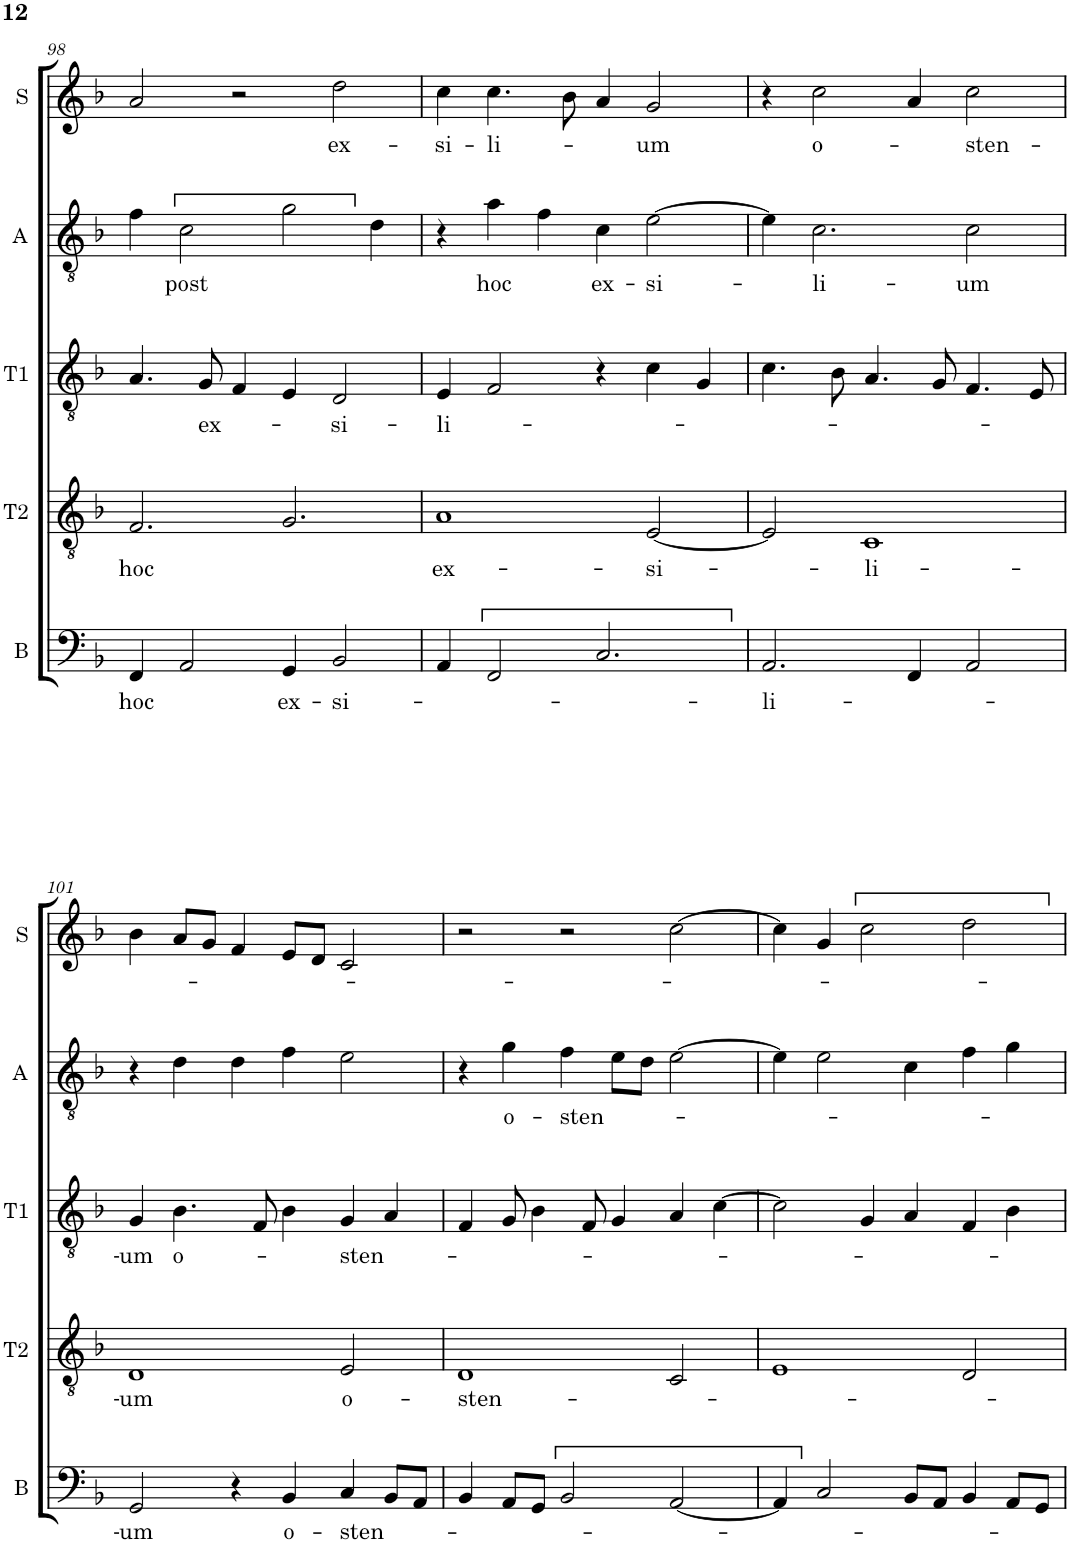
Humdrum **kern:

**kern	**text	**kern	**text	**kern	**text	**kern	**text	**kern	**text
*part5	*part5	*part4	*part4	*part3	*part3	*part2	*part2	*part1	*part1
*staff5	*staff5	*staff4	*staff4	*staff3	*staff3	*staff2	*staff2	*staff1	*staff1
*I"B	*	*I"T2	*	*I"T1	*	*I"A	*	*I"S	*
*I'B	*	*I'T2	*	*I'T1	*	*I'A	*	*I'S	*
!!LO:PB:g=z
*clefF4	*	*clefGv2	*	*clefGv2	*	*clefGv2	*	*clefG2	*
*k[b-]	*	*k[b-]	*	*k[b-]	*	*k[b-]	*	*k[b-]	*
*M3/2	*	*M3/2	*	*M3/2	*	*M3/2	*	*M3/2	*
=98	=98	=98	=98	=98	=98	=98	=98	=98	=98
!	!LO:LY:b	!	!LO:LY:b	!	!	!	!	!	!
4FF/	hoc	2.F/	hoc	4.A/	.	4f\	.	2a/	.
!	!	!	!	!	!	!	!LO:LY:b	!	!
2AA/	.	.	.	.	.	2c\	post	.	.
!	!	!	!	!	!LO:LY:b	!	!	!	!
.	.	.	.	8G/	ex-	.	.	.	.
.	.	.	.	4F/	.	.	.	2r	.
!	!LO:LY:b	!	!	!	!	!	!	!	!
4GG/	ex-	2.G/	.	4E/	.	2g\	.	.	.
!	!LO:LY:b	!	!	!	!LO:LY:b	!	!	!	!LO:LY:b
2BB-/	-si-	.	.	2D/	-si-	.	.	2dd\	ex-
.	.	.	.	.	.	4d\	.	.	.
=99	=99	=99	=99	=99	=99	=99	=99	=99	=99
!	!	!	!LO:LY:b	!	!LO:LY:b	!	!	!	!LO:LY:b
4AA/	.	1A	ex-	4E/	-li-	4r	.	4cc\	-si-
!	!	!	!	!	!	!	!LO:LY:b	!	!LO:LY:b
2FF/	.	.	.	2F/	.	4a\	hoc	4.cc\	-li-
.	.	.	.	.	.	4f\	.	.	.
.	.	.	.	.	.	.	.	8b-\	.
!	!	!	!	!	!	!	!LO:LY:b	!	!
2.C/	.	.	.	4r	.	4c\	ex-	4a/	.
!	!	!	!LO:LY:b	!	!	!	!LO:LY:b	!	!LO:LY:b
.	.	[2E/	-si-	4c\	.	[2e\	-si-	2g/	-um
.	.	.	.	4G/	.	.	.	.	.
=100	=100	=100	=100	=100	=100	=100	=100	=100	=100
!	!LO:LY:b	!	!	!	!	!	!	!	!
2.AA/	-li-	2E/]	.	4.c\	.	4e\]	.	4r	.
!	!	!	!	!	!	!	!LO:LY:b	!	!LO:LY:b
.	.	.	.	.	.	2.c\	-li-	2cc\	o-
.	.	.	.	8B-\	.	.	.	.	.
!	!	!	!LO:LY:b	!	!	!	!	!	!
.	.	1C	-li-	4.A/	.	.	.	.	.
4FF/	.	.	.	.	.	.	.	4a/	.
.	.	.	.	8G/	.	.	.	.	.
!	!	!	!	!	!	!	!LO:LY:b	!	!LO:LY:b
2AA/	.	.	.	4.F/	.	2c\	-um	2cc\	-sten-
.	.	.	.	8E/	.	.	.	.	.
!!LO:LB:g=z
=101	=101	=101	=101	=101	=101	=101	=101	=101	=101
!	!LO:LY:b	!	!LO:LY:b	!	!LO:LY:b	!	!	!	!
2GG/	-um	1D	-um	4G/	-um	4r	.	4b-\	.
!	!	!	!	!	!LO:LY:b	!	!	!	!
.	.	.	.	4.B-\	o-	4d\	.	8a/L	.
.	.	.	.	.	.	.	.	8g/J	.
4r	.	.	.	.	.	4d\	.	4f/	.
.	.	.	.	8F/	.	.	.	.	.
!	!LO:LY:b	!	!	!	!	!	!	!	!
4BB-/	o-	.	.	4B-\	.	4f\	.	8e/L	.
.	.	.	.	.	.	.	.	8d/J	.
!	!LO:LY:b	!	!LO:LY:b	!	!LO:LY:b	!	!	!	!
4C/	-sten-	2E/	o-	4G/	-sten-	2e\	.	2c/	.
8BB-/L	.	.	.	4A/	.	.	.	.	.
8AA/J	.	.	.	.	.	.	.	.	.
=102	=102	=102	=102	=102	=102	=102	=102	=102	=102
!	!	!	!LO:LY:b	!	!	!	!	!	!
4BB-/	.	1D	-sten-	4F/	.	4r	.	2r	.
!	!	!	!	!	!	!	!LO:LY:b	!	!
8AA/L	.	.	.	8G/	.	4g\	o-	.	.
8GG/J	.	.	.	4B-\	.	.	.	.	.
!	!	!	!	!	!	!	!LO:LY:b	!	!
2BB-/	.	.	.	.	.	4f\	-sten-	2r	.
.	.	.	.	8F/	.	.	.	.	.
.	.	.	.	4G/	.	8e\L	.	.	.
.	.	.	.	.	.	8d\J	.	.	.
[2AA/	.	2C/	.	4A/	.	[2e\	.	[2cc\	.
.	.	.	.	[4c\	.	.	.	.	.
=103	=103	=103	=103	=103	=103	=103	=103	=103	=103
4AA/]	.	1E	.	2c\]	.	4e\]	.	4cc\]	.
2C/	.	.	.	.	.	2e\	.	4g/	.
.	.	.	.	4G/	.	.	.	2cc\	.
8BB-/L	.	.	.	4A/	.	4c\	.	.	.
8AA/J	.	.	.	.	.	.	.	.	.
4BB-/	.	2D/	.	4F/	.	4f\	.	2dd\	.
8AA/L	.	.	.	4B-\	.	4g\	.	.	.
8GG/J	.	.	.	.	.	.	.	.	.
=	=	=	=	=	=	=	=	=	=
*-	*-	*-	*-	*-	*-	*-	*-	*-	*-
